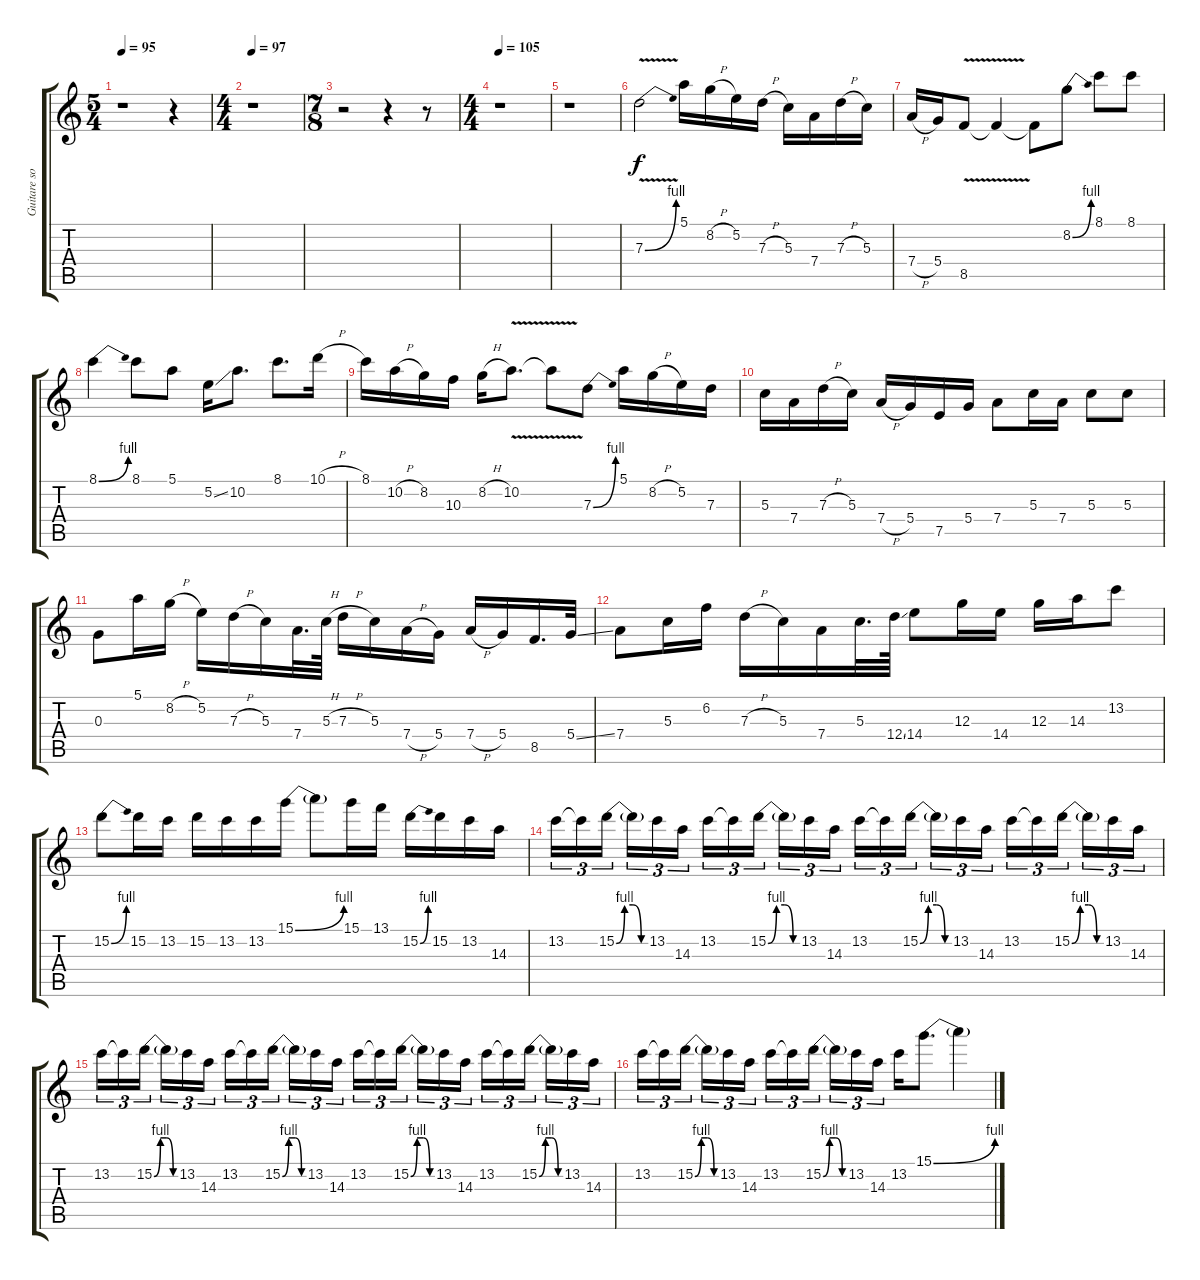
\track ("Guitare solo" "Guitare so") {instrument overdrivenguitar}
\staff {score tabs}
\tuning (E4 B3 G3 D3 A2 E2) {hide}
\ts (5 4)
\tempo 95
\clef g2
\ks c
r.1{dy f} r.4 |
\ts (4 4)
\tempo 97
r.1 |
\ts (7 8)
r.2 r.4 r.8 |
\ts (4 4)
\tempo 105
r.1 |
r.1 |
7.3{be (bend 0 0 60 4) v}.2 5.1.16 8.2{h}.16 5.2.16 7.3{h}.16 5.3.16 7.4.16 7.3{h}.16 5.3.16 |
7.4{h}.16 5.4.16 8.5{v}.8 8.5{t}.4 8.5{t}.8 8.2{be (bend 0 0 60 4)}.8 8.1.8 8.1.8 |
8.1{be (bend 0 0 60 4)}.4 8.1.8 5.1.8 5.2{ss}.16 10.2.8{d} 8.1.8{d} 10.1{h}.16 |
8.1.16 10.2{h}.16 8.2.16 10.3.16 8.2{h}.16 10.2{v}.8{d} 10.2{t}.8 7.3{be (bend 0 0 60 4)}.8 5.1.16 8.2{h}.16 5.2.16 7.3.16 |
5.3.16 7.4.16 7.3{h}.16 5.3.16 7.4{h}.16 5.4.16 7.5.16 5.4.16 7.4.8 5.3.16 7.4.16 5.3.8 5.3.8 |
0.3.8 5.1.16 8.2{h}.16 5.2.16 7.3{h}.16 5.3.16 7.4.32{d} 5.3{h}.64 7.3{h}.16 5.3.16 7.4{h}.16 5.4.16 7.4{h}.16 5.4.16 8.5.16{d} 5.4{ss}.32 |
7.4.8 5.3.16 6.2.16 7.3{h}.16 5.3.16 7.4.16 5.3.32{d} 12.4{ss}.64 14.4.8 12.3.16 14.4.16 12.3.16 14.3.16 13.2.8 |
15.2{be (bend 0 0 60 4)}.8 15.2.16 13.2.16 15.2.16 13.2.16 13.2.16 15.1{be (bend 0 0 60 4)}.16 15.1{t}.8 15.1.16 13.1.16 15.2{be (bend 0 0 60 4)}.16 15.2.16 13.2.16 14.3.16 |
13.2.16{tu (3 2)} 13.2{t}.16{tu (3 2)} 15.2{be (custom 0 0 15 4 30 4 45 0 60 0)}.16{tu (3 2)} 15.2{t}.16{tu (3 2)} 13.2.16{tu (3 2)} 14.3.16{tu (3 2)} 13.2.16{tu (3 2)} 13.2{t}.16{tu (3 2)} 15.2{be (custom 0 0 15 4 30 4 45 0 60 0)}.16{tu (3 2)} 15.2{t}.16{tu (3 2)} 13.2.16{tu (3 2)} 14.3.16{tu (3 2)} 13.2.16{tu (3 2)} 13.2{t}.16{tu (3 2)} 15.2{be (custom 0 0 15 4 30 4 45 0 60 0)}.16{tu (3 2)} 15.2{t}.16{tu (3 2)} 13.2.16{tu (3 2)} 14.3.16{tu (3 2)} 13.2.16{tu (3 2)} 13.2{t}.16{tu (3 2)} 15.2{be (custom 0 0 15 4 30 4 45 0 60 0)}.16{tu (3 2)} 15.2{t}.16{tu (3 2)} 13.2.16{tu (3 2)} 14.3.16{tu (3 2)} |
13.2.16{tu (3 2)} 13.2{t}.16{tu (3 2)} 15.2{be (custom 0 0 15 4 30 4 45 0 60 0)}.16{tu (3 2)} 15.2{t}.16{tu (3 2)} 13.2.16{tu (3 2)} 14.3.16{tu (3 2)} 13.2.16{tu (3 2)} 13.2{t}.16{tu (3 2)} 15.2{be (custom 0 0 15 4 30 4 45 0 60 0)}.16{tu (3 2)} 15.2{t}.16{tu (3 2)} 13.2.16{tu (3 2)} 14.3.16{tu (3 2)} 13.2.16{tu (3 2)} 13.2{t}.16{tu (3 2)} 15.2{be (custom 0 0 15 4 30 4 45 0 60 0)}.16{tu (3 2)} 15.2{t}.16{tu (3 2)} 13.2.16{tu (3 2)} 14.3.16{tu (3 2)} 13.2.16{tu (3 2)} 13.2{t}.16{tu (3 2)} 15.2{be (custom 0 0 15 4 30 4 45 0 60 0)}.16{tu (3 2)} 15.2{t}.16{tu (3 2)} 13.2.16{tu (3 2)} 14.3.16{tu (3 2)} |
13.2.16{tu (3 2)} 13.2{t}.16{tu (3 2)} 15.2{be (custom 0 0 15 4 30 4 45 0 60 0)}.16{tu (3 2)} 15.2{t}.16{tu (3 2)} 13.2.16{tu (3 2)} 14.3.16{tu (3 2)} 13.2.16{tu (3 2)} 13.2{t}.16{tu (3 2)} 15.2{be (custom 0 0 15 4 30 4 45 0 60 0)}.16{tu (3 2)} 15.2{t}.16{tu (3 2)} 13.2.16{tu (3 2)} 14.3.16{tu (3 2)} 13.2.16 15.1{be (bend 0 0 60 4)}.8{d} 15.1{t}.4
